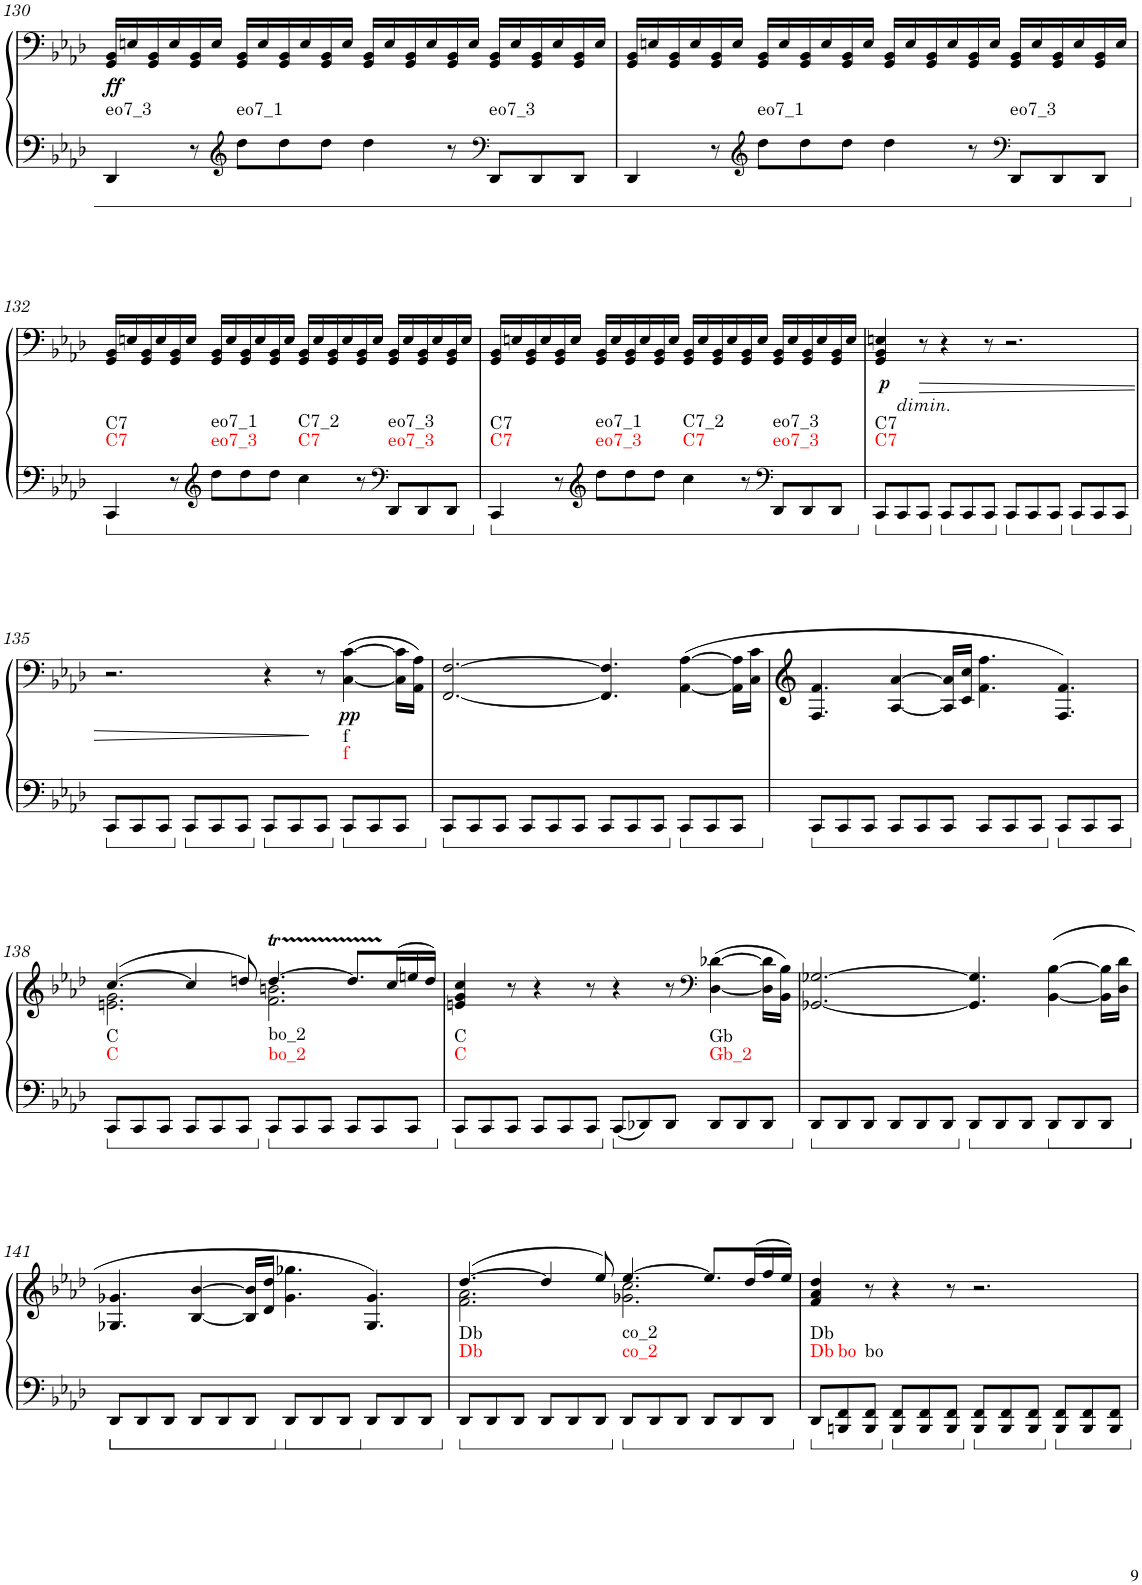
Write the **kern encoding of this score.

**kern	**kern	**dynam	**harte
*part1	*part1	*part1	*part1
*staff2	*staff1	*staff1/2	*
*I"Piano	*	*	*
*I'Pno.	*	*	*
!!LO:PB:g=z
*clefF4	*clefF4	*	*
*k[b-e-a-d-]	*k[b-e-a-d-]	*	*
*M12/8	*M12/8	*	*
=130	=130	=130	=130
!	!	!LO:DY:b	!LO:H:kt=eo7_3
4DD-/	16GG/ 16BB-/LL	ff	N
.	16En/	.	.
.	16GG/ 16BB-/	.	.
.	16E/	.	.
8r	16GG/ 16BB-/	.	.
.	16E/JJ	.	.
*clefG2	*	*	*
!	!	!	!LO:H:kt=eo7_1
8dd-\L	16GG/ 16BB-/LL	.	N
.	16E/	.	.
8dd-\	16GG/ 16BB-/	.	.
.	16E/	.	.
8dd-\J	16GG/ 16BB-/	.	.
.	16E/JJ	.	.
4dd-\	16GG/ 16BB-/LL	.	.
.	16E/	.	.
.	16GG/ 16BB-/	.	.
.	16E/	.	.
8r	16GG/ 16BB-/	.	.
.	16E/JJ	.	.
*clefF4	*	*	*
!	!	!	!LO:H:kt=eo7_3
8DD-/L	16GG/ 16BB-/LL	.	N
.	16E/	.	.
8DD-/	16GG/ 16BB-/	.	.
.	16E/	.	.
8DD-/J	16GG/ 16BB-/	.	.
.	16E/JJ	.	.
=131	=131	=131	=131
4DD-/	16GG/ 16BB-/LL	.	.
.	16En/	.	.
.	16GG/ 16BB-/	.	.
.	16E/	.	.
8r	16GG/ 16BB-/	.	.
.	16E/JJ	.	.
*clefG2	*	*	*
!	!	!	!LO:H:kt=eo7_1
8dd-\L	16GG/ 16BB-/LL	.	N
.	16E/	.	.
8dd-\	16GG/ 16BB-/	.	.
.	16E/	.	.
8dd-\J	16GG/ 16BB-/	.	.
.	16E/JJ	.	.
4dd-\	16GG/ 16BB-/LL	.	.
.	16E/	.	.
.	16GG/ 16BB-/	.	.
.	16E/	.	.
8r	16GG/ 16BB-/	.	.
.	16E/JJ	.	.
*clefF4	*	*	*
!	!	!	!LO:H:kt=eo7_3
8DD-/L	16GG/ 16BB-/LL	.	N
.	16E/	.	.
8DD-/	16GG/ 16BB-/	.	.
.	16E/	.	.
8DD-/J	16GG/ 16BB-/	.	.
.	16E/JJ	.	.
!!LO:LB:g=z
=132	=132	=132	=132
!	!	!	!LO:H:n=1:kt=C7
!	!	!	!LO:H:n=2:kt=C7
4CC/	16GG/ 16BB-/LL	.	N N
.	16En/	.	.
.	16GG/ 16BB-/	.	.
.	16E/	.	.
8r	16GG/ 16BB-/	.	.
.	16E/JJ	.	.
*clefG2	*	*	*
!	!	!	!LO:H:n=1:kt=eo7_3
!	!	!	!LO:H:n=2:kt=eo7_1
8dd-\L	16GG/ 16BB-/LL	.	N N
.	16E/	.	.
8dd-\	16GG/ 16BB-/	.	.
.	16E/	.	.
8dd-\J	16GG/ 16BB-/	.	.
.	16E/JJ	.	.
!	!	!	!LO:H:n=1:kt=C7
!	!	!	!LO:H:n=2:kt=C7_2
4cc\	16GG/ 16BB-/LL	.	N N
.	16E/	.	.
.	16GG/ 16BB-/	.	.
.	16E/	.	.
8r	16GG/ 16BB-/	.	.
.	16E/JJ	.	.
*clefF4	*	*	*
!	!	!	!LO:H:n=1:kt=eo7_3
!	!	!	!LO:H:n=2:kt=eo7_3
8DD-/L	16GG/ 16BB-/LL	.	N N
.	16E/	.	.
8DD-/	16GG/ 16BB-/	.	.
.	16E/	.	.
8DD-/J	16GG/ 16BB-/	.	.
.	16E/JJ	.	.
=133	=133	=133	=133
!	!	!	!LO:H:n=1:kt=C7
!	!	!	!LO:H:n=2:kt=C7
4CC/	16GG/ 16BB-/LL	.	N N
.	16En/	.	.
.	16GG/ 16BB-/	.	.
.	16E/	.	.
8r	16GG/ 16BB-/	.	.
.	16E/JJ	.	.
*clefG2	*	*	*
!	!	!	!LO:H:n=1:kt=eo7_3
!	!	!	!LO:H:n=2:kt=eo7_1
8dd-\L	16GG/ 16BB-/LL	.	N N
.	16E/	.	.
8dd-\	16GG/ 16BB-/	.	.
.	16E/	.	.
8dd-\J	16GG/ 16BB-/	.	.
.	16E/JJ	.	.
!	!	!	!LO:H:n=1:kt=C7
!	!	!	!LO:H:n=2:kt=C7_2
4cc\	16GG/ 16BB-/LL	.	N N
.	16E/	.	.
.	16GG/ 16BB-/	.	.
.	16E/	.	.
8r	16GG/ 16BB-/	.	.
.	16E/JJ	.	.
*clefF4	*	*	*
!	!	!	!LO:H:n=1:kt=eo7_3
!	!	!	!LO:H:n=2:kt=eo7_3
8DD-/L	16GG/ 16BB-/LL	.	N N
.	16E/	.	.
8DD-/	16GG/ 16BB-/	.	.
.	16E/	.	.
8DD-/J	16GG/ 16BB-/	.	.
.	16E/JJ	.	.
=134	=134	=134	=134
!	!	!LO:DY:b	!LO:H:n=1:kt=C7
!	!	!	!LO:H:n=2:kt=C7
8CC/L	4GG/ 4BB-/ 4En/	p	N N
!LO:TX:a:i:t=dimin.	!	!	!
8CC/	.	.	.
!	!	!LO:HP:b	!
8CC/J	8r	>	.
8CC/L	4r	.	.
8CC/	.	.	.
8CC/J	8r	.	.
8CC/L	2.r	.	.
8CC/	.	.	.
8CC/J	.	.	.
8CC/L	.	.	.
8CC/	.	.	.
8CC/J	.	.	.
!!LO:LB:g=z
=135	=135	=135	=135
8CC/L	2.r	.	.
8CC/	.	.	.
8CC/J	.	.	.
8CC/L	.	.	.
8CC/	.	.	.
8CC/J	.	.	.
8CC/L	4r	.	.
8CC/	.	.	.
8CC/J	8r	]	.
!	!	!LO:DY:b	!LO:H:n=1:kt=f
!	!	!	!LO:H:n=2:kt=f
8CC/L	([4C\ [4c\	pp	N N
8CC/	.	.	.
8CC/J	16C\] 16c\]LL	.	.
.	16AA-\ 16A-\JJ)	.	.
=136	=136	=136	=136
8CC/L	[2.FF/ [2.F/	.	.
8CC/	.	.	.
8CC/J	.	.	.
8CC/L	.	.	.
8CC/	.	.	.
8CC/J	.	.	.
8CC/L	4.FF/] 4.F/]	.	.
8CC/	.	.	.
8CC/J	.	.	.
8CC/L	([4AA-\ [4A-\	.	.
8CC/	.	.	.
8CC/J	16AA-\] 16A-\]LL	.	.
.	16C\ 16c\JJ	.	.
=137	=137	=137	=137
8CC/L	4.F/ 4.f/	.	.
8CC/	.	.	.
8CC/J	.	.	.
8CC/L	[4A-/ [4a-/	.	.
8CC/	.	.	.
8CC/J	16A-/] 16a-/]LL	.	.
.	16c/ 16cc/JJ	.	.
8CC/L	4.f\ 4.ff\	.	.
8CC/	.	.	.
8CC/J	.	.	.
8CC/L	4.F/ 4.f/)	.	.
8CC/	.	.	.
8CC/J	.	.	.
!!LO:LB:g=z
=138	=138	=138	=138
*	*^	*	*
*	*	*^	*	*
!	!	!	!	!	!LO:H:n=1:kt=C
!	!	!	!	!	!LO:H:n=2:kt=C
8CC/L	([4.cc/	2.en\ 2.g\	2.ryy	.	N N
8CC/	.	.	.	.	.
8CC/J	.	.	.	.	.
8CC/L	4cc/]	.	.	.	.
8CC/	.	.	.	.	.
8CC/J	8ddn/)	.	.	.	.
!	!	!	!	!	!LO:H:n=1:kt=bo_2
!	!	!	!	!	!LO:H:n=2:kt=bo_2
8CC/L	[4.ddt/	2.f\ 2.bn\	2.ryy	.	N N
8CC/	.	.	.	.	.
8CC/J	.	.	.	.	.
8CC/L	8.ddTTT/L]	.	.	.	.
8CC/	.	.	.	.	.
.	(16cc/L	.	.	.	.
8CC/J	16een/	.	.	.	.
.	16dd/JJ)	.	.	.	.
*	*	*v	*v	*	*
=139	=139	=139	=139	=139
!	!	!	!	!LO:H:n=1:kt=C
!	!	!	!	!LO:H:n=2:kt=C
8CC/L	4en/ 4g/ 4cc/	4ryy	.	N N
8CC/	.	.	.	.
8CC/J	8r	8ryy	.	.
8CC/L	4r	4ryy	.	.
8CC/	.	.	.	.
8CC/J	8r	8ryy	.	.
8CC/L	4r	4ryy	.	.
8DD-X/	.	.	.	.
8DD-/J	8r	8ryy	.	.
*	*clefF4	*	*	*
!	!	!	!	!LO:H:n=1:kt=Gb_2
!	!	!	!	!LO:H:n=2:kt=Gb
8DD-/L	([4D-\ [4d-X\	4.ryy	.	N N
8DD-/	.	.	.	.
8DD-/J	16D-\] 16d-\]LL	.	.	.
.	16BB-\ 16B-\JJ)	.	.	.
*	*v	*v	*	*
=140	=140	=140	=140
8DD-/L	[2.GG-X/ [2.G-X/	.	.
8DD-/	.	.	.
8DD-/J	.	.	.
8DD-/L	.	.	.
8DD-/	.	.	.
8DD-/J	.	.	.
8DD-/L	4.GG-/] 4.G-/]	.	.
8DD-/	.	.	.
8DD-/J	.	.	.
8DD-/L	([4BB-\ [4B-\	.	.
8DD-/	.	.	.
8DD-/J	16BB-\] 16B-\]LL	.	.
.	16D-\ 16d-\JJ	.	.
!!LO:LB:g=z
=141	=141	=141	=141
8DD-/L	4.G-X/ 4.g-X/	.	.
8DD-/	.	.	.
8DD-/J	.	.	.
8DD-/L	[4B-/ [4b-/	.	.
8DD-/	.	.	.
8DD-/J	16B-/] 16b-/]LL	.	.
.	16d-/ 16dd-/JJ	.	.
8DD-/L	4.g-\ 4.gg-X\	.	.
8DD-/	.	.	.
8DD-/J	.	.	.
8DD-/L	4.G-/ 4.g-/)	.	.
8DD-/	.	.	.
8DD-/J	.	.	.
=142	=142	=142	=142
*	*^	*	*
*	*	*^	*	*
!	!	!	!	!	!LO:H:n=1:kt=Db
!	!	!	!	!	!LO:H:n=2:kt=Db
8DD-/L	([4.dd-/	2.f\ 2.a-\	2.ryy	.	N N
8DD-/	.	.	.	.	.
8DD-/J	.	.	.	.	.
8DD-/L	4dd-/]	.	.	.	.
8DD-/	.	.	.	.	.
8DD-/J	8ee-/)	.	.	.	.
!	!	!	!	!	!LO:H:n=1:kt=co_2
!	!	!	!	!	!LO:H:n=2:kt=co_2
8DD-/L	[4.ee-/	2.g-X\ 2.cc\	2.ryy	.	N N
8DD-/	.	.	.	.	.
8DD-/J	.	.	.	.	.
8DD-/L	8.ee-/L]	.	.	.	.
8DD-/	.	.	.	.	.
.	(16dd-/L	.	.	.	.
8DD-/J	16ff/	.	.	.	.
.	16ee-/JJ)	.	.	.	.
=143	=143	=143	=143	=143	=143
!	!	!	!	!	!LO:H:n=1:kt=Db
!	!	!	!	!	!LO:H:n=2:kt=Db
8DD-/L	4f/ 4a-/ 4dd-/	4ryy	8ryy	.	N N
!	!	!	!	!	!LO:H:kt=bo
8BBBn/ 8FF/	.	.	1ryy	.	N
!	!	!	!	!	!LO:H:kt=bo
8BBB/ 8FF/J	8r	8ryy	.	.	N
8BBB/ 8FF/L	4r	4ryy	.	.	.
8BBB/ 8FF/	.	.	.	.	.
8BBB/ 8FF/J	8r	8ryy	.	.	.
8BBB/ 8FF/L	2.r	2.ryy	.	.	.
8BBB/ 8FF/	.	.	.	.	.
8BBB/ 8FF/J	.	.	.	.	.
8BBB/ 8FF/L	.	.	4.ryy	.	.
8BBB/ 8FF/	.	.	.	.	.
8BBB/ 8FF/J	.	.	.	.	.
*	*v	*v	*v	*	*
=	=	=	=
*-	*-	*-	*-
